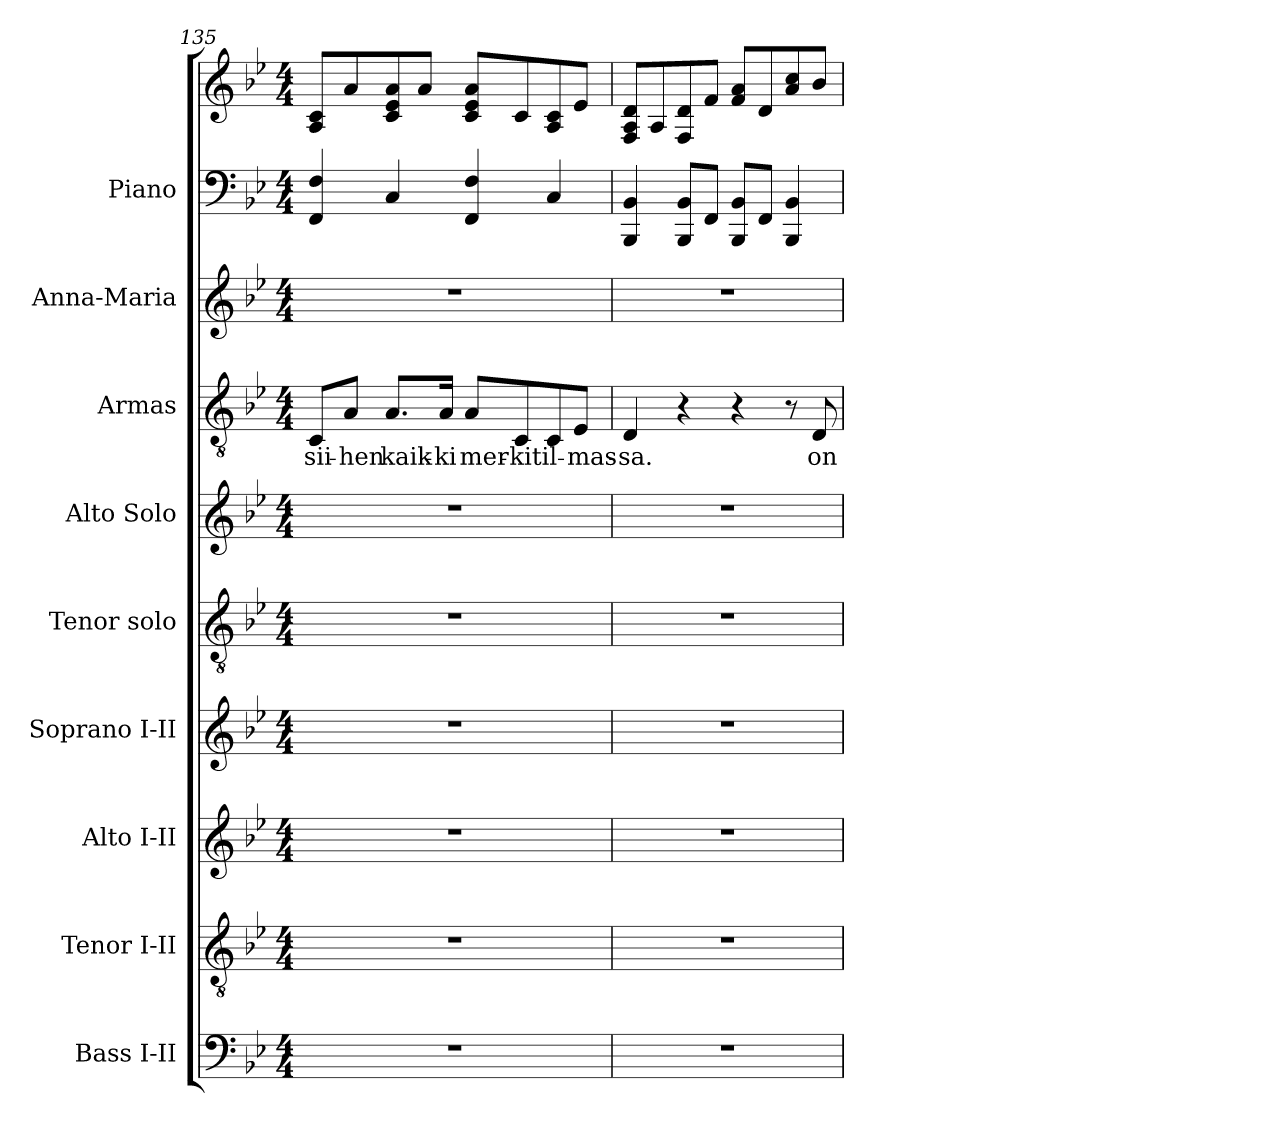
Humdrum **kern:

**kern	**kern	**kern	**kern	**kern	**kern	**kern	**text	**kern	**kern	**kern
*part9	*part8	*part7	*part6	*part5	*part4	*part3	*part3	*part2	*part1	*part1
*staff10	*staff9	*staff8	*staff7	*staff6	*staff5	*staff4	*staff4	*staff3	*staff2	*staff1
*I"Bass I-II	*I"Tenor I-II	*I"Alto I-II	*I"Soprano I-II	*I"Tenor solo	*I"Alto Solo	*I"Armas	*	*I"Anna-Maria	*I"Piano	*
*I'B.	*I'T.	*I'A.	*I'S.	*I'T. Solo	*I'A. Solo	*I'Armas	*	*I'A-M	*I'Pno.	*
!!LO:LB:g=z
*clefF4	*clefGv2	*clefG2	*clefG2	*clefGv2	*clefG2	*clefGv2	*	*clefG2	*clefF4	*clefG2
*	*ITrd7c12	*	*	*ITrd7c12	*	*ITrd7c12	*	*	*	*
*k[b-e-]	*k[b-e-]	*k[b-e-]	*k[b-e-]	*k[b-e-]	*k[b-e-]	*k[b-e-]	*	*k[b-e-]	*k[b-e-]	*k[b-e-]
*B-:	*B-:	*B-:	*B-:	*B-:	*B-:	*B-:	*	*B-:	*B-:	*B-:
*M4/4	*M4/4	*M4/4	*M4/4	*M4/4	*M4/4	*M4/4	*	*M4/4	*M4/4	*M4/4
=135	=135	=135	=135	=135	=135	=135	=135	=135	=135	=135
!	!	!	!	!	!	!	!LO:LY:b:color=#000000	!	!	!
1r	1r	1r	1r	1r	1r	8CCi/L	sii-	1r	4FFi/ 4Fi	8Ai/ 8ciL
!	!	!	!	!	!	!	!LO:LY:b:color=#000000	!	!	!
.	.	.	.	.	.	8AAi/J	-hen	.	.	8ai/
!	!	!	!	!	!	!	!LO:LY:b:color=#000000	!	!	!
.	.	.	.	.	.	8.AAi/L	kaik-	.	4Ci/	8ci/ 8e-i 8ai
.	.	.	.	.	.	.	.	.	.	8ai/J
!	!	!	!	!	!	!	!LO:LY:b:color=#000000	!	!	!
.	.	.	.	.	.	16AAi/Jk	-ki	.	.	.
!	!	!	!	!	!	!	!LO:LY:b:color=#000000	!	!	!
.	.	.	.	.	.	8AAi/L	mer-	.	4FFi/ 4Fi	8ci/ 8e-i 8aiL
!	!	!	!	!	!	!	!LO:LY:b:color=#000000	!	!	!
.	.	.	.	.	.	8CCi/	-kit	.	.	8ci/
!	!	!	!	!	!	!	!LO:LY:b:color=#000000	!	!	!
.	.	.	.	.	.	8CCi/	il-	.	4Ci/	8Ai/ 8ci
!	!	!	!	!	!	!	!LO:LY:b:color=#000000	!	!	!
.	.	.	.	.	.	8EE-i/J	-mas-	.	.	8e-i/J
=136	=136	=136	=136	=136	=136	=136	=136	=136	=136	=136
!	!	!	!	!	!	!	!LO:LY:b:color=#000000	!	!	!
1r	1r	1r	1r	1r	1r	4DDi/	-sa.	1r	4BBB-i/ 4BB-i	8Fi/ 8Ai 8diL
.	.	.	.	.	.	.	.	.	.	8Ai/
.	.	.	.	.	.	4r	.	.	8BBB-i/ 8BB-iL	8Fi/ 8di
.	.	.	.	.	.	.	.	.	8FFi/J	8fi/J
.	.	.	.	.	.	4r	.	.	8BBB-i/ 8BB-iL	8fi/ 8aiL
.	.	.	.	.	.	.	.	.	8FFi/J	8di/
.	.	.	.	.	.	8r	.	.	4BBB-i/ 4BB-i	8ai/ 8cci
!	!	!	!	!	!	!	!LO:LY:b:color=#000000	!	!	!
.	.	.	.	.	.	8DDi/	on	.	.	8b-i/J
=	=	=	=	=	=	=	=	=	=	=
*-	*-	*-	*-	*-	*-	*-	*-	*-	*-	*-
